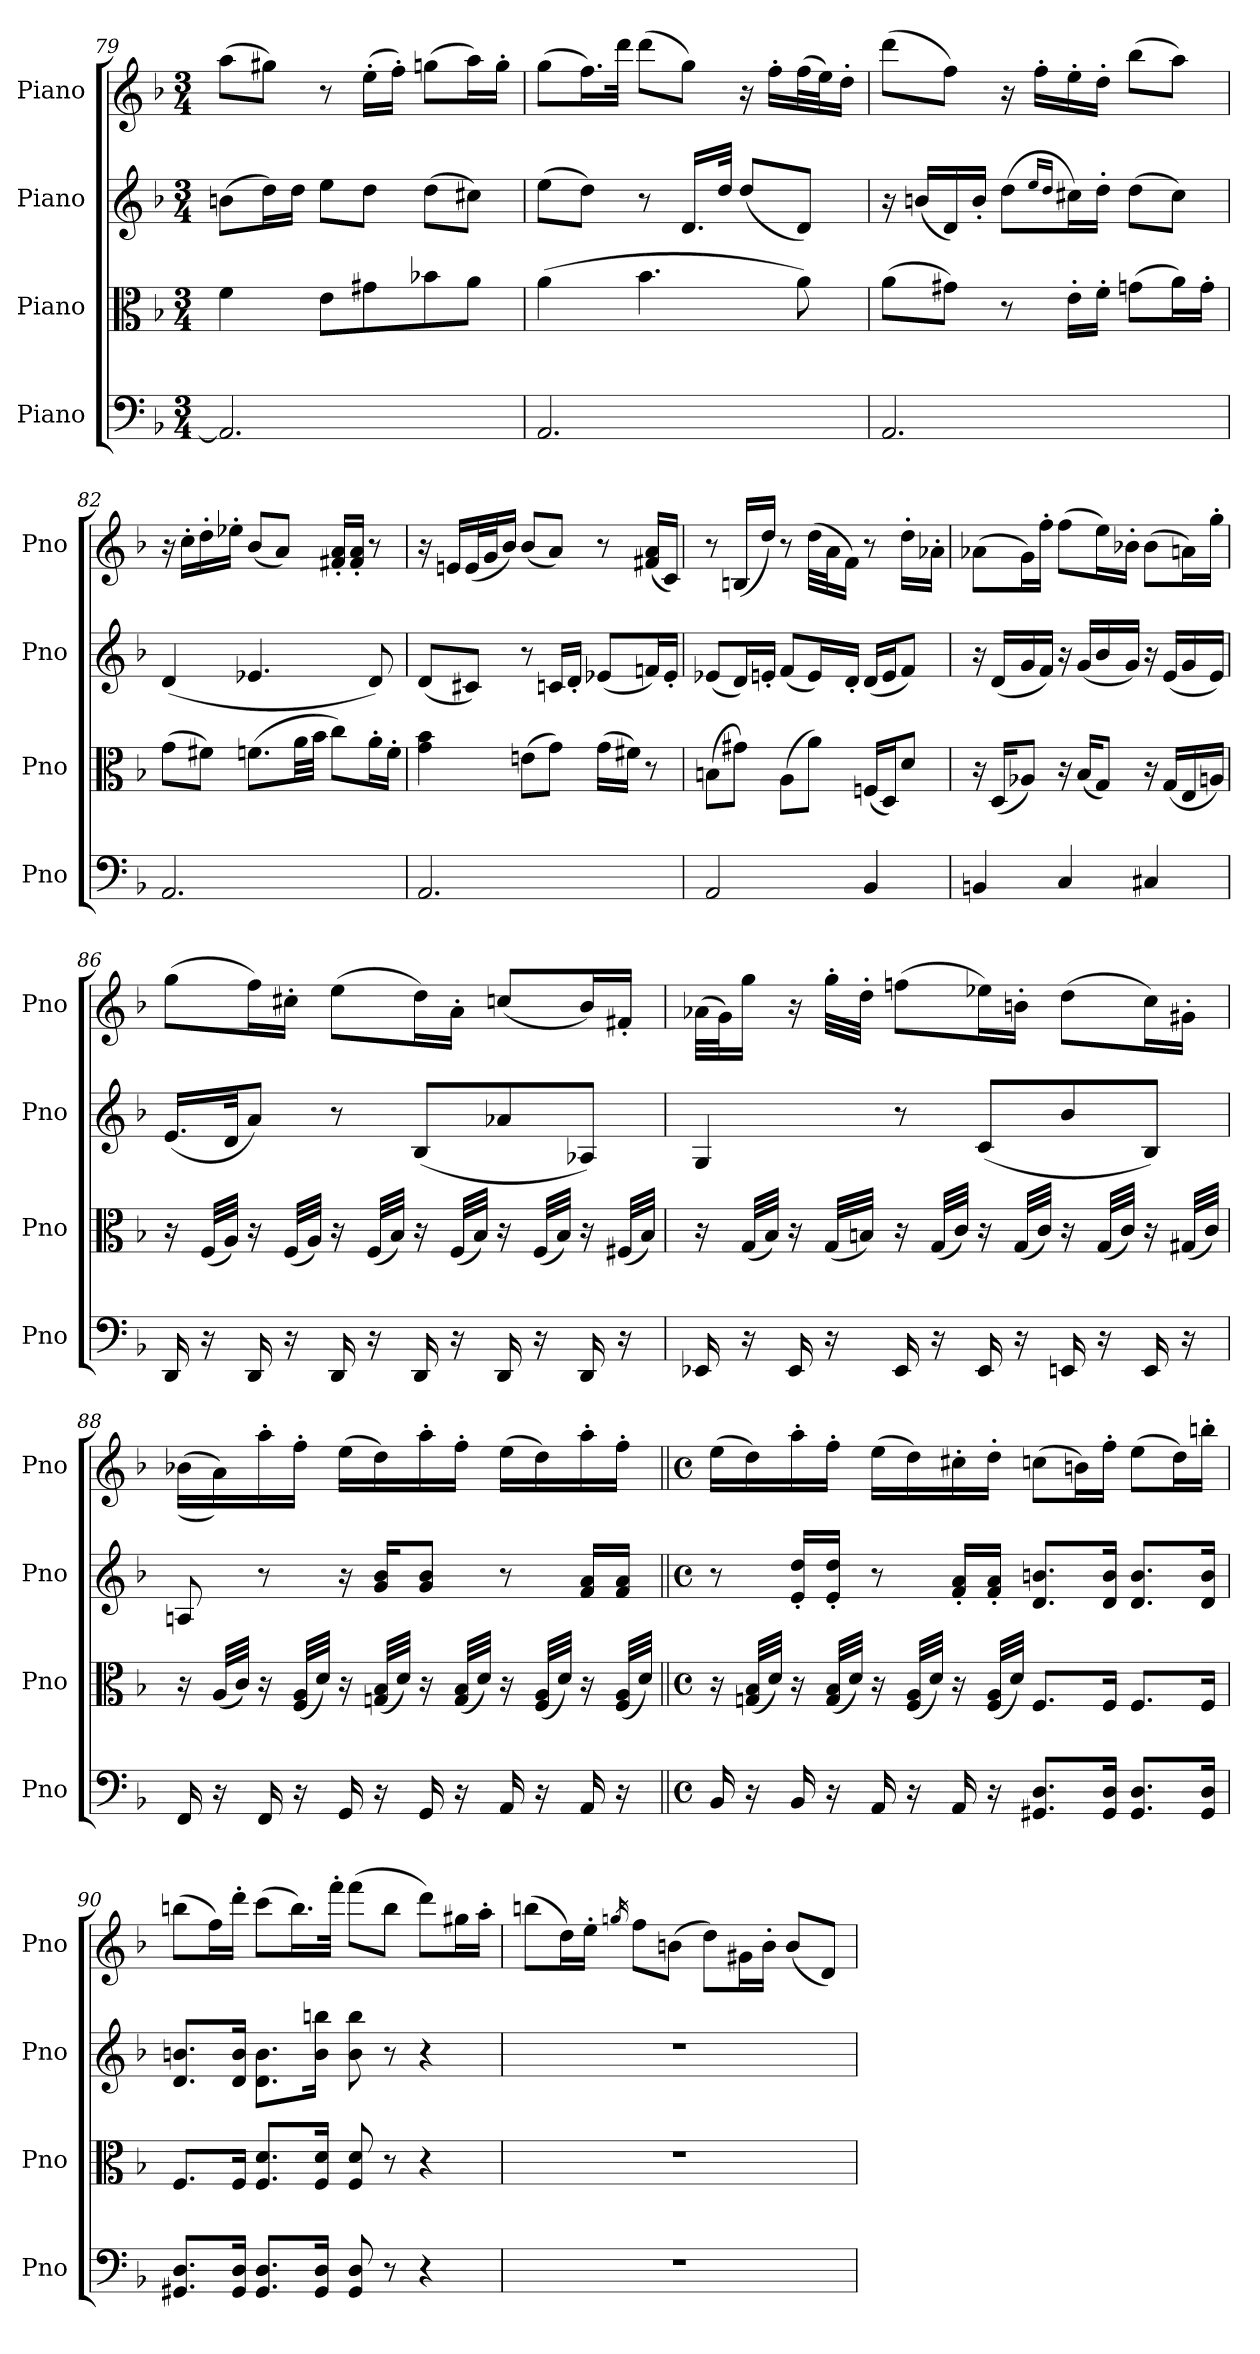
**kern	**kern	**kern	**kern
*part4	*part3	*part2	*part1
*staff4	*staff3	*staff2	*staff1
*I"Piano	*I"Piano	*I"Piano	*I"Piano
*I'Pno	*I'Pno	*I'Pno	*I'Pno
*clefF4	*clefC3	*clefG2	*clefG2
*k[b-]	*k[b-]	*k[b-]	*k[b-]
*M3/4	*M3/4	*M3/4	*M3/4
=79	=79	=79	=79
2.AA/]	4f\	(8bn\L	(8aa\L
.	.	16dd\L)	8gg#X\J)
.	.	16dd\JJ	.
.	8e\L	8ee\L	8r
.	8g#X\	8dd\J	(16ee'\LL
.	.	.	16ff'\JJ)
.	8b-X\	(8dd\L	(8ggn\L
.	8a\J	8cc#X\J)	16aa\L)
.	.	.	16gg'\JJ
=80	=80	=80	=80
2.AA/	(4a\	(8ee\L	(8gg\L
.	.	8dd\J)	16.ff\L)
.	.	.	32ddd\JJk
.	4.b-\	8r	(8ddd\L
.	.	16.d/LL	8gg\J)
.	.	32dd/JJk	.
.	.	(8dd/L	16r
.	.	.	16ff'\LL
.	8a\)	8d/J)	(32ff\L
.	.	.	32ee\J)
.	.	.	16dd'\JJ
=81	=81	=81	=81
2.AA/	(8a\L	16r	(8ddd\L
.	.	(16bn/LL	.
.	8g#X\J)	16d/)	8ff\J)
.	.	16b'/JJ	.
.	8r	(8dd\L	16r
.	.	.	16ff'\LL
.	.	16qee/LL	.
.	.	16qdd/JJ	.
.	16e'\LL	16cc#X\L)	16ee'\
.	16f'\JJ	16dd'\JJ	16dd'\JJ
.	(8gn\L	(8dd\L	(8bb-\L
.	16a\L)	8cc#\J)	8aa\J)
.	16g'\JJ	.	.
=82	=82	=82	=82
2.AA/	(8g\L	(4d/	16r
.	.	.	16cc'\LL
.	8f#X\J)	.	16dd'\
.	.	.	16ee-X'\JJ
.	(8.fn\L	4.e-X/	(8b-/L
.	.	.	8a/J)
.	32a\LL	.	.
.	32b-\JJJ	.	.
.	8cc\L)	.	16f#X/' 16a/'LL
.	.	.	16f#/' 16a/'JJ
.	16a'\L	8d/)	8r
.	16f'\JJ	.	.
=83	=83	=83	=83
2.AA/	4g\ 4b-\	(8d/L	16r
.	.	.	16en/LL
.	.	8c#X/J)	(32e/L
.	.	.	32g/J
.	.	.	16b-/JJ)
.	(8en\L	8r	(8b-/L
.	8g\J)	16cn/LL	8a/J)
.	.	16d'/JJ	.
.	(16g\LL	(8e-X/L	8r
.	16f#X\JJ)	.	.
.	8r	16fn/L)	(16f#X/ 16a/LL
.	.	16e-'/JJ	16c/JJ)
!!LO:LB:g=z
=84	=84	=84	=84
2AA/	(8Bn\L	(8e-X/L	8r
.	8g#X\J)	16d/L)	(16Bn/LL
.	.	16en'/JJ	16dd/JJ)
.	(8A\L	(8f/L	8r
.	8a\J)	16e/L)	(32dd\LLL
.	.	.	32a\J
.	.	16d'/JJ	16f\JJ)
4BB-/	(16Fn/LL	(16d/LL	8r
.	16D/J)	16e/J	.
.	8d/J	8f/J)	16dd'\LL
.	.	.	16a-X'\JJ
=85	=85	=85	=85
4BBn/	16r	16r	(8a-X\L
.	(16D/KL	(16d/LL	.
.	8A-X/J)	16g/	16g\L)
.	.	16f/JJ)	16ff'\JJ
4C/	16r	16r	(8ff\L
.	(16B-/KL	(16g/LL	.
.	8G/J)	16b-/	16ee\L)
.	.	16g/JJ)	16b-X'\JJ
4C#X/	16r	16r	(8b-\L
.	(16G/LL	(16e/LL	.
.	16E/	16g/	16an\L)
.	16An/JJ)	16e/JJ)	16gg'\JJ
=86	=86	=86	=86
16DD/	16r	(16.e/LL	(8gg\L
16r	(32F/LLL	.	.
.	32A/JJJ)	32d/JK	.
16DD/	16r	8a/J)	16ff\L)
16r	(32F/LLL	.	16cc#X'\JJ
.	32A/JJJ)	.	.
16DD/	16r	8r	(8ee\L
16r	(32F/LLL	.	.
.	32B-/JJJ)	.	.
16DD/	16r	(8B-/L	16dd\L)
16r	(32F/LLL	.	16a'\JJ
.	32B-/JJJ)	.	.
16DD/	16r	8a-X/	(8ccn/L
16r	(32F/LLL	.	.
.	32B-/JJJ)	.	.
16DD/	16r	8A-X/J)	16b-/L)
16r	(32F#X/LLL	.	16f#X'/JJ
.	32B-/JJJ)	.	.
=87	=87	=87	=87
16EE-X/	16r	4G/	(32a-X\LLL
.	.	.	32g\J)
16r	(32G/LLL	.	16gg\JJ
.	32B-/JJJ)	.	.
16EE-/	16r	.	16r
16r	(32G/LLL	.	32gg'\LLL
.	32Bn/JJJ)	.	32dd'\JJJ
16EE-/	16r	8r	(8ffn\L
16r	(32G/LLL	.	.
.	32c/JJJ)	.	.
16EE-/	16r	(8c/L	16ee-X\L)
16r	(32G/LLL	.	16bn'\JJ
.	32c/JJJ)	.	.
16EEn/	16r	8b-/	(8dd\L
16r	(32G/LLL	.	.
.	32c/JJJ)	.	.
16EE/	16r	8B-/J)	16cc\L)
16r	(32G#X/LLL	.	16g#X'\JJ
.	32c/JJJ)	.	.
!!LO:PB:g=z
=88	=88	=88	=88
16FF/	16r	8An/	((16b-X\LL
16r	(32A/LLL	.	16a\))
.	32c/JJJ)	.	.
16FF/	16r	8r	16aa'\
16r	(32F/ 32A/LLL	.	16ff'\JJ
.	32d/JJJ)	.	.
16GG/	16r	16r	(16ee\LL
16r	(32Gn/ 32B-/LLL	16g/ 16b-/KL	16dd\)
.	32d/JJJ)	.	.
16GG/	16r	8g/ 8b-/J	16aa'\
16r	(32G/ 32B-/LLL	.	16ff'\JJ
.	32d/JJJ)	.	.
16AA/	16r	8r	(16ee\LL
16r	(32F/ 32A/LLL	.	16dd\)
.	32d/JJJ)	.	.
16AA/	16r	16f/ 16a/LL	16aa'\
16r	(32F/ 32A/LLL	16f/ 16a/JJ	16ff'\JJ
.	32d/JJJ)	.	.
=89||	=89||	=89||	=89||
*M4/4	*M4/4	*M4/4	*M4/4
*met(c)	*met(c)	*met(c)	*met(c)
16BB-/	16r	8r	(16ee\LL
16r	(32Gn/ 32B-/LLL	.	16dd\)
.	32d/JJJ)	.	.
16BB-/	16r	16e/' 16dd/'LL	16aa'\
16r	(32G/ 32B-/LLL	16e/' 16dd/'JJ	16ff'\JJ
.	32d/JJJ)	.	.
16AA/	16r	8r	(16ee\LL
16r	(32F/ 32A/LLL	.	16dd\)
.	32d/JJJ)	.	.
16AA/	16r	16f/' 16a/'LL	16cc#X'\
16r	(32F/ 32A/LLL	16f/' 16a/'JJ	16dd'\JJ
.	32d/JJJ)	.	.
8.GG#X/ 8.D/L	8.F/L	8.d/ 8.bn/L	(8ccn\L
.	.	.	16bn\L)
16GG#/ 16D/Jk	16F/Jk	16d/ 16b/Jk	16ff'\JJ
8.GG#/ 8.D/L	8.F/L	8.d/ 8.b/L	(8ee\L
.	.	.	16dd\L)
16GG#/ 16D/Jk	16F/Jk	16d/ 16b/Jk	16bbn'\JJ
=90	=90	=90	=90
8.GG#X/ 8.D/L	8.F/L	8.d/ 8.bn/L	(8bbn\L
.	.	.	16ff\L)
16GG#/ 16D/Jk	16F/Jk	16d/ 16b/Jk	16ddd'\JJ
8.GG#/ 8.D/L	8.F/ 8.d/L	8.d\ 8.b\L	(8ccc\L
.	.	.	16.bb\L)
16GG#/ 16D/Jk	16F/ 16d/Jk	16b\ 16bbn\Jk	.
.	.	.	32fff'\JJk
8GG#/ 8D/	8F/ 8d/	8b\ 8bb\	(8fff\L
8r	8r	8r	8bb\J
4r	4r	4r	8ddd\L)
.	.	.	16gg#X\L
.	.	.	16aa'\JJ
=91	=91	=91	=91
1r	1r	1r	(8bbn\L
.	.	.	16dd\L)
.	.	.	16ee'\JJ
.	.	.	16qggn/
.	.	.	8ff\L
.	.	.	(8bn\J
.	.	.	8dd\L)
.	.	.	16g#X\L
.	.	.	16b'\JJ
.	.	.	(8b/L
.	.	.	8d/J)
=	=	=	=
*-	*-	*-	*-
